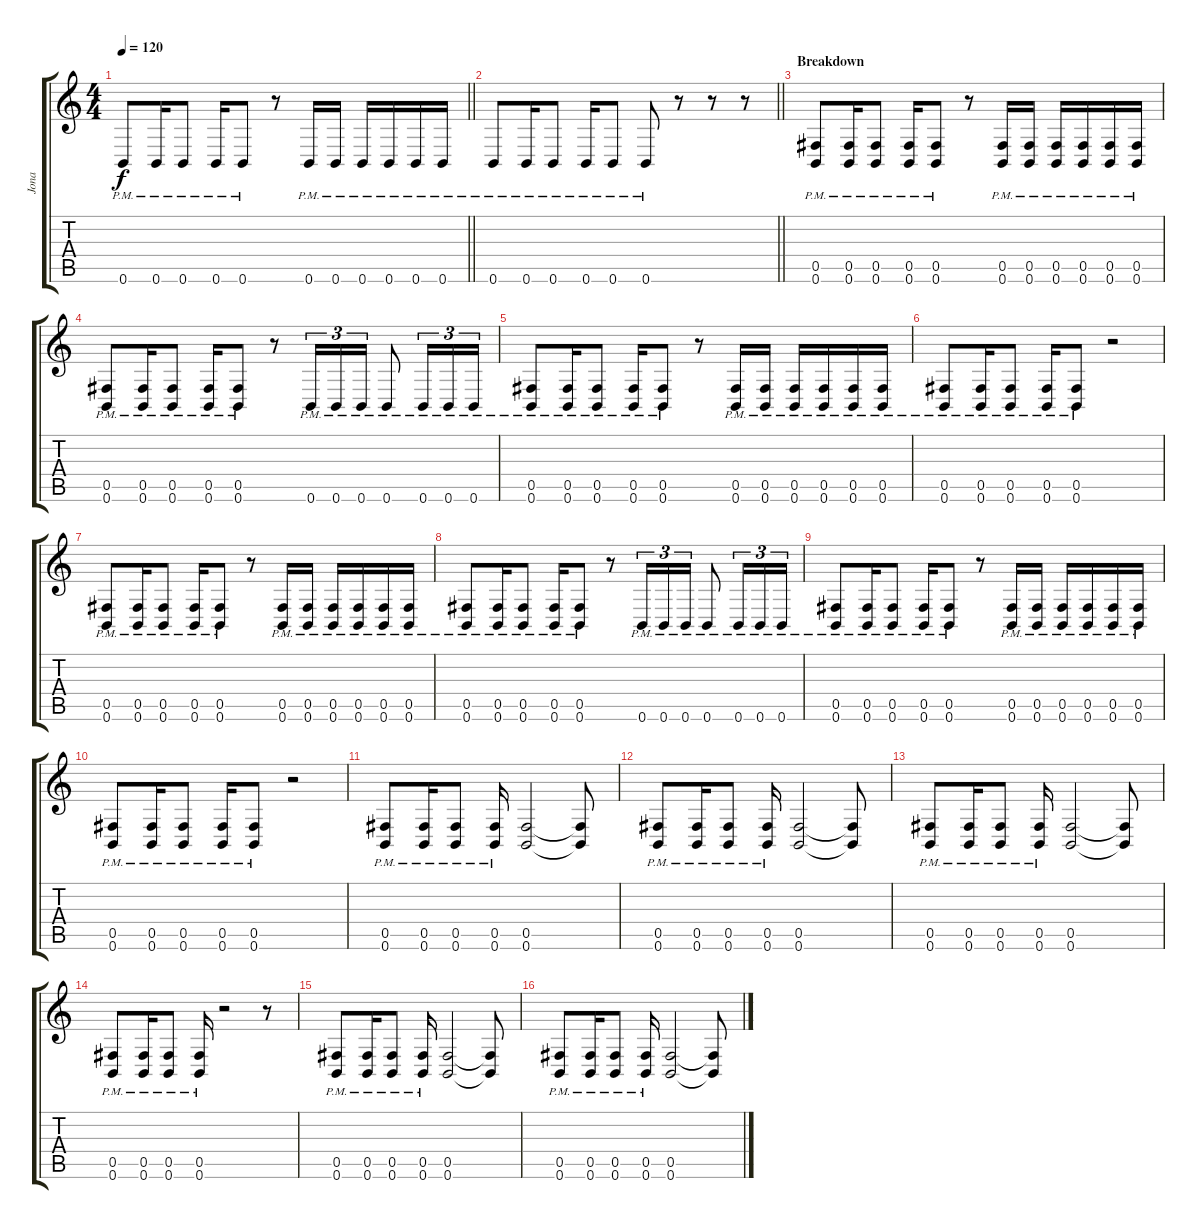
\track ("Jona" "Jona") {instrument distortionguitar}
\staff {score tabs}
\tuning (Db4 Ab3 E3 B2 Gb2 B1) {hide}
\ts (4 4)
\tempo 120
\clef g2
\barLineRight lightlight
\ks c
0.6{pm}.8{dy f} 0.6{pm}.16 0.6{pm}.8 0.6{pm}.16 0.6{pm}.8 r.8 0.6{pm}.16 0.6{pm}.16 0.6{pm}.16 0.6{pm}.16 0.6{pm}.16 0.6{pm}.16 |
\barLineRight lightlight
0.6{pm}.8 0.6{pm}.16 0.6{pm}.8 0.6{pm}.16 0.6{pm}.8 0.6{pm}.8 r.8 r.8 r.8 |
\section ("" "Breakdown")
(0.5{pm} 0.6{pm}).8 (0.5{pm} 0.6{pm}).16 (0.5{pm} 0.6{pm}).8 (0.5{pm} 0.6{pm}).16 (0.5{pm} 0.6{pm}).8 r.8 (0.5{pm} 0.6{pm}).16 (0.5{pm} 0.6{pm}).16 (0.5{pm} 0.6{pm}).16 (0.5{pm} 0.6{pm}).16 (0.5{pm} 0.6{pm}).16 (0.5{pm} 0.6{pm}).16 |
(0.5{pm} 0.6{pm}).8 (0.5{pm} 0.6{pm}).16 (0.5{pm} 0.6{pm}).8 (0.5{pm} 0.6{pm}).16 (0.5{pm} 0.6{pm}).8 r.8 0.6{pm}.16{tu (3 2)} 0.6{pm}.16{tu (3 2)} 0.6{pm}.16{tu (3 2)} 0.6{pm}.8 0.6{pm}.16{tu (3 2)} 0.6{pm}.16{tu (3 2)} 0.6{pm}.16{tu (3 2)} |
(0.5{pm} 0.6{pm}).8 (0.5{pm} 0.6{pm}).16 (0.5{pm} 0.6{pm}).8 (0.5{pm} 0.6{pm}).16 (0.5{pm} 0.6{pm}).8 r.8 (0.5{pm} 0.6{pm}).16 (0.5{pm} 0.6{pm}).16 (0.5{pm} 0.6{pm}).16 (0.5{pm} 0.6{pm}).16 (0.5{pm} 0.6{pm}).16 (0.5{pm} 0.6{pm}).16 |
(0.5{pm} 0.6{pm}).8 (0.5{pm} 0.6{pm}).16 (0.5{pm} 0.6{pm}).8 (0.5{pm} 0.6{pm}).16 (0.5{pm} 0.6{pm}).8 r.2 |
(0.5{pm} 0.6{pm}).8 (0.5{pm} 0.6{pm}).16 (0.5{pm} 0.6{pm}).8 (0.5{pm} 0.6{pm}).16 (0.5{pm} 0.6{pm}).8 r.8 (0.5{pm} 0.6{pm}).16 (0.5{pm} 0.6{pm}).16 (0.5{pm} 0.6{pm}).16 (0.5{pm} 0.6{pm}).16 (0.5{pm} 0.6{pm}).16 (0.5{pm} 0.6{pm}).16 |
(0.5{pm} 0.6{pm}).8 (0.5{pm} 0.6{pm}).16 (0.5{pm} 0.6{pm}).8 (0.5{pm} 0.6{pm}).16 (0.5{pm} 0.6{pm}).8 r.8 0.6{pm}.16{tu (3 2)} 0.6{pm}.16{tu (3 2)} 0.6{pm}.16{tu (3 2)} 0.6{pm}.8 0.6{pm}.16{tu (3 2)} 0.6{pm}.16{tu (3 2)} 0.6{pm}.16{tu (3 2)} |
(0.5{pm} 0.6{pm}).8 (0.5{pm} 0.6{pm}).16 (0.5{pm} 0.6{pm}).8 (0.5{pm} 0.6{pm}).16 (0.5{pm} 0.6{pm}).8 r.8 (0.5{pm} 0.6{pm}).16 (0.5{pm} 0.6{pm}).16 (0.5{pm} 0.6{pm}).16 (0.5{pm} 0.6{pm}).16 (0.5{pm} 0.6{pm}).16 (0.5{pm} 0.6{pm}).16 |
(0.5{pm} 0.6{pm}).8 (0.5{pm} 0.6{pm}).16 (0.5{pm} 0.6{pm}).8 (0.5{pm} 0.6{pm}).16 (0.5{pm} 0.6{pm}).8 r.2 |
(0.5{pm} 0.6{pm}).8 (0.5{pm} 0.6{pm}).16 (0.5{pm} 0.6{pm}).8 (0.5{pm} 0.6{pm}).16 (0.5 0.6).2 (0.5{t} 0.6{t}).8 |
(0.5{pm} 0.6{pm}).8 (0.5{pm} 0.6{pm}).16 (0.5{pm} 0.6{pm}).8 (0.5{pm} 0.6{pm}).16 (0.5 0.6).2 (0.5{t} 0.6{t}).8 |
(0.5{pm} 0.6{pm}).8 (0.5{pm} 0.6{pm}).16 (0.5{pm} 0.6{pm}).8 (0.5{pm} 0.6{pm}).16 (0.5 0.6).2 (0.5{t} 0.6{t}).8 |
(0.5{pm} 0.6{pm}).8 (0.5{pm} 0.6{pm}).16 (0.5{pm} 0.6{pm}).8 (0.5{pm} 0.6{pm}).16 r.2 r.8 |
(0.5{pm} 0.6{pm}).8 (0.5{pm} 0.6{pm}).16 (0.5{pm} 0.6{pm}).8 (0.5{pm} 0.6{pm}).16 (0.5 0.6).2 (0.5{t} 0.6{t}).8 |
(0.5{pm} 0.6{pm}).8 (0.5{pm} 0.6{pm}).16 (0.5{pm} 0.6{pm}).8 (0.5{pm} 0.6{pm}).16 (0.5 0.6).2 (0.5{t} 0.6{t}).8
